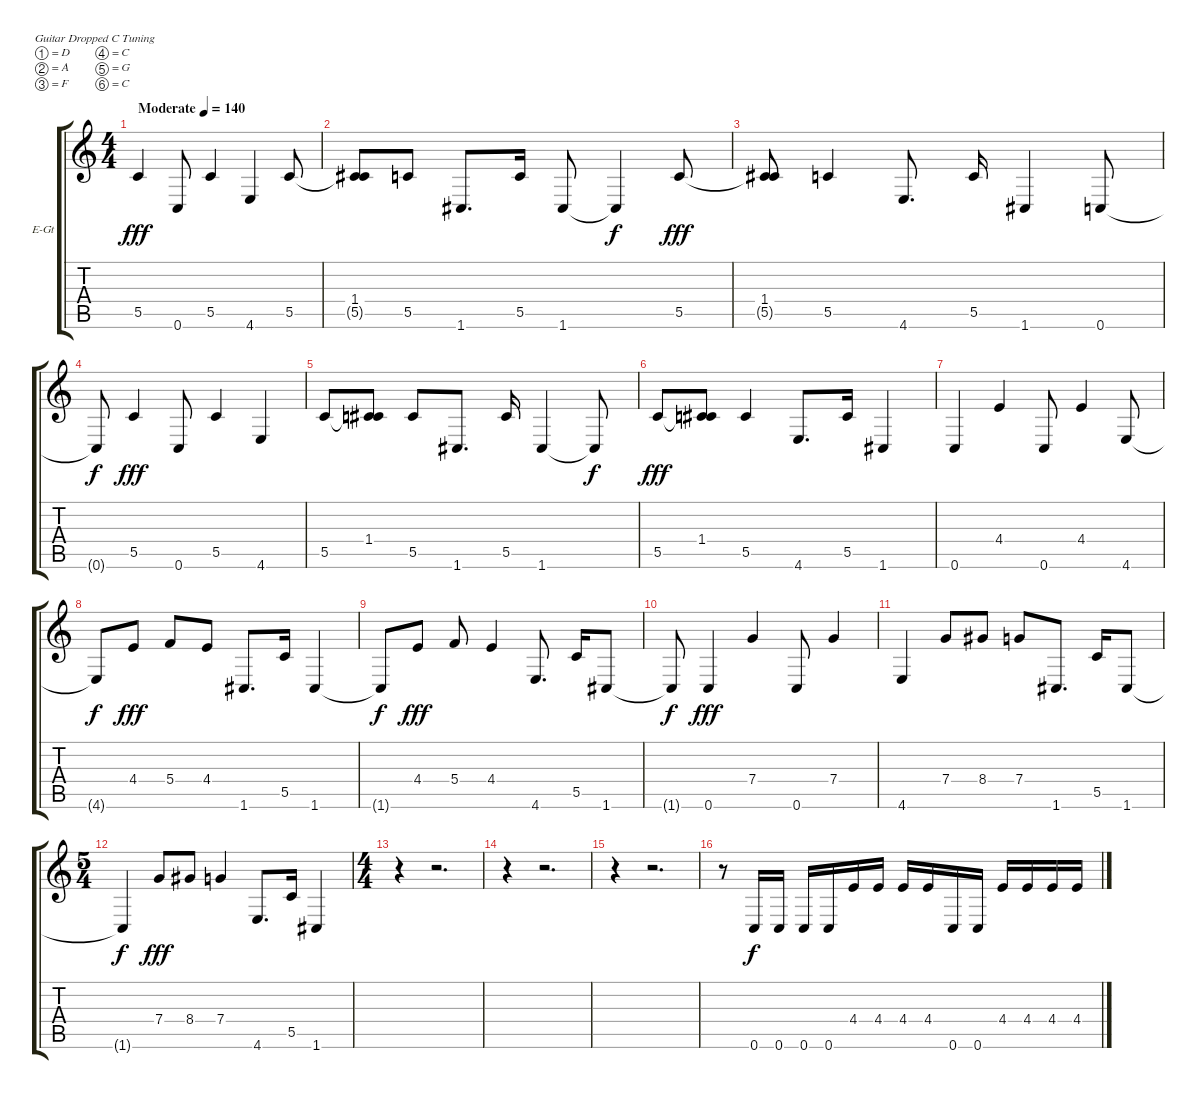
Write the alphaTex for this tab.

\bracketExtendMode groupsimilarinstruments
\firstSystemTrackNameOrientation horizontal
\otherSystemsTrackNameOrientation horizontal
\track ("Track 1" "E-Gt") {instrument distortionguitar}
\staff {score tabs}
\tuning (D4 A3 F3 C3 G2 C2)
\ts (4 4)
\beaming (8 2 2 2 2)
\tempo (140 "Moderate")
\clef g2
\ks c
5.5.4{dy fff instrument distortionguitar} 0.6.8 5.5.4 4.6.4 5.5.8 |
(1.4 5.5{t}).8 5.5.8 1.6.8{d} 5.5.16 1.6.8 1.6{t}.4{dy f} 5.5.8{dy fff} |
(1.4 5.5{t}).8 5.5.4 4.6.8{d} 5.5.16 1.6.4 0.6.8 |
0.6{t}.8{dy f} 5.5.4{dy fff} 0.6.8 5.5.4 4.6.4 |
5.5.8 (1.4 5.5{t}).8 5.5.8 1.6.8{d} 5.5.16 1.6.4 1.6{t}.8{dy f} |
5.5.8{dy fff} (1.4 5.5{t}).8 5.5.4 4.6.8{d} 5.5.16 1.6.4 |
0.6.4 4.4.4 0.6.8 4.4.4 4.6.8 |
4.6{t}.8{dy f} 4.4.8{dy fff} 5.4.8 4.4.8 1.6.8{d} 5.5.16 1.6.4 |
1.6{t}.8{dy f} 4.4.8{dy fff} 5.4.8 4.4.4 4.6.8{d} 5.5.16 1.6.8 |
1.6{t}.8{dy f} 0.6.4{dy fff} 7.4.4 0.6.8 7.4.4 |
4.6.4 7.4.8 8.4.8 7.4.8 1.6.8{d} 5.5.16 1.6.8 |
\ts (5 4)
\beaming (8 6 4)
1.6{t}.4{dy f} 7.4.8{dy fff} 8.4.8 7.4.4 4.6.8{d} 5.5.16 1.6.4 |
\ts (4 4)
\beaming (8 2 2 2 2)
r.4 r.2{d} |
r.4 r.2{d} |
r.4 r.2{d} |
r.8 0.6.16{dy f} 0.6.16 0.6.16 0.6.16 4.4.16 4.4.16 4.4.16 4.4.16 0.6.16 0.6.16 4.4.16 4.4.16 4.4.16 4.4.16
